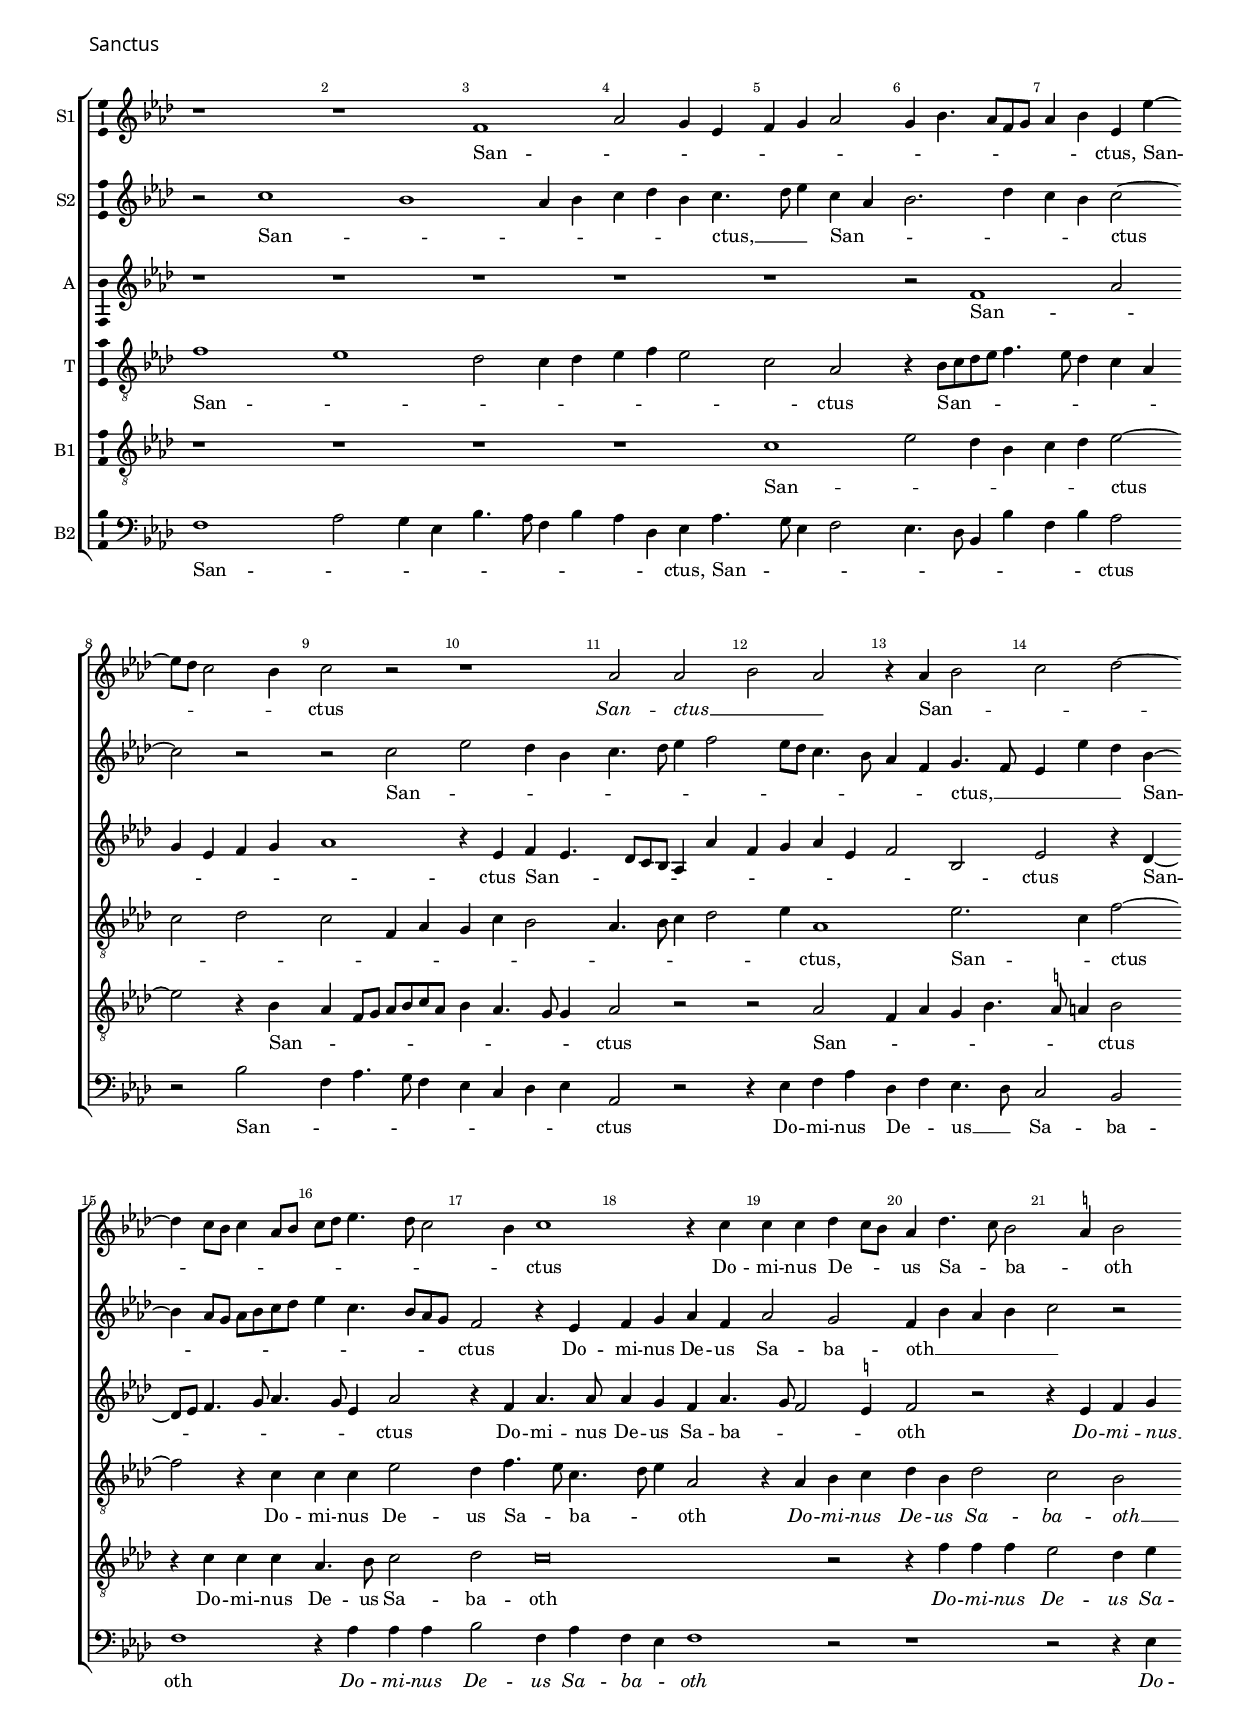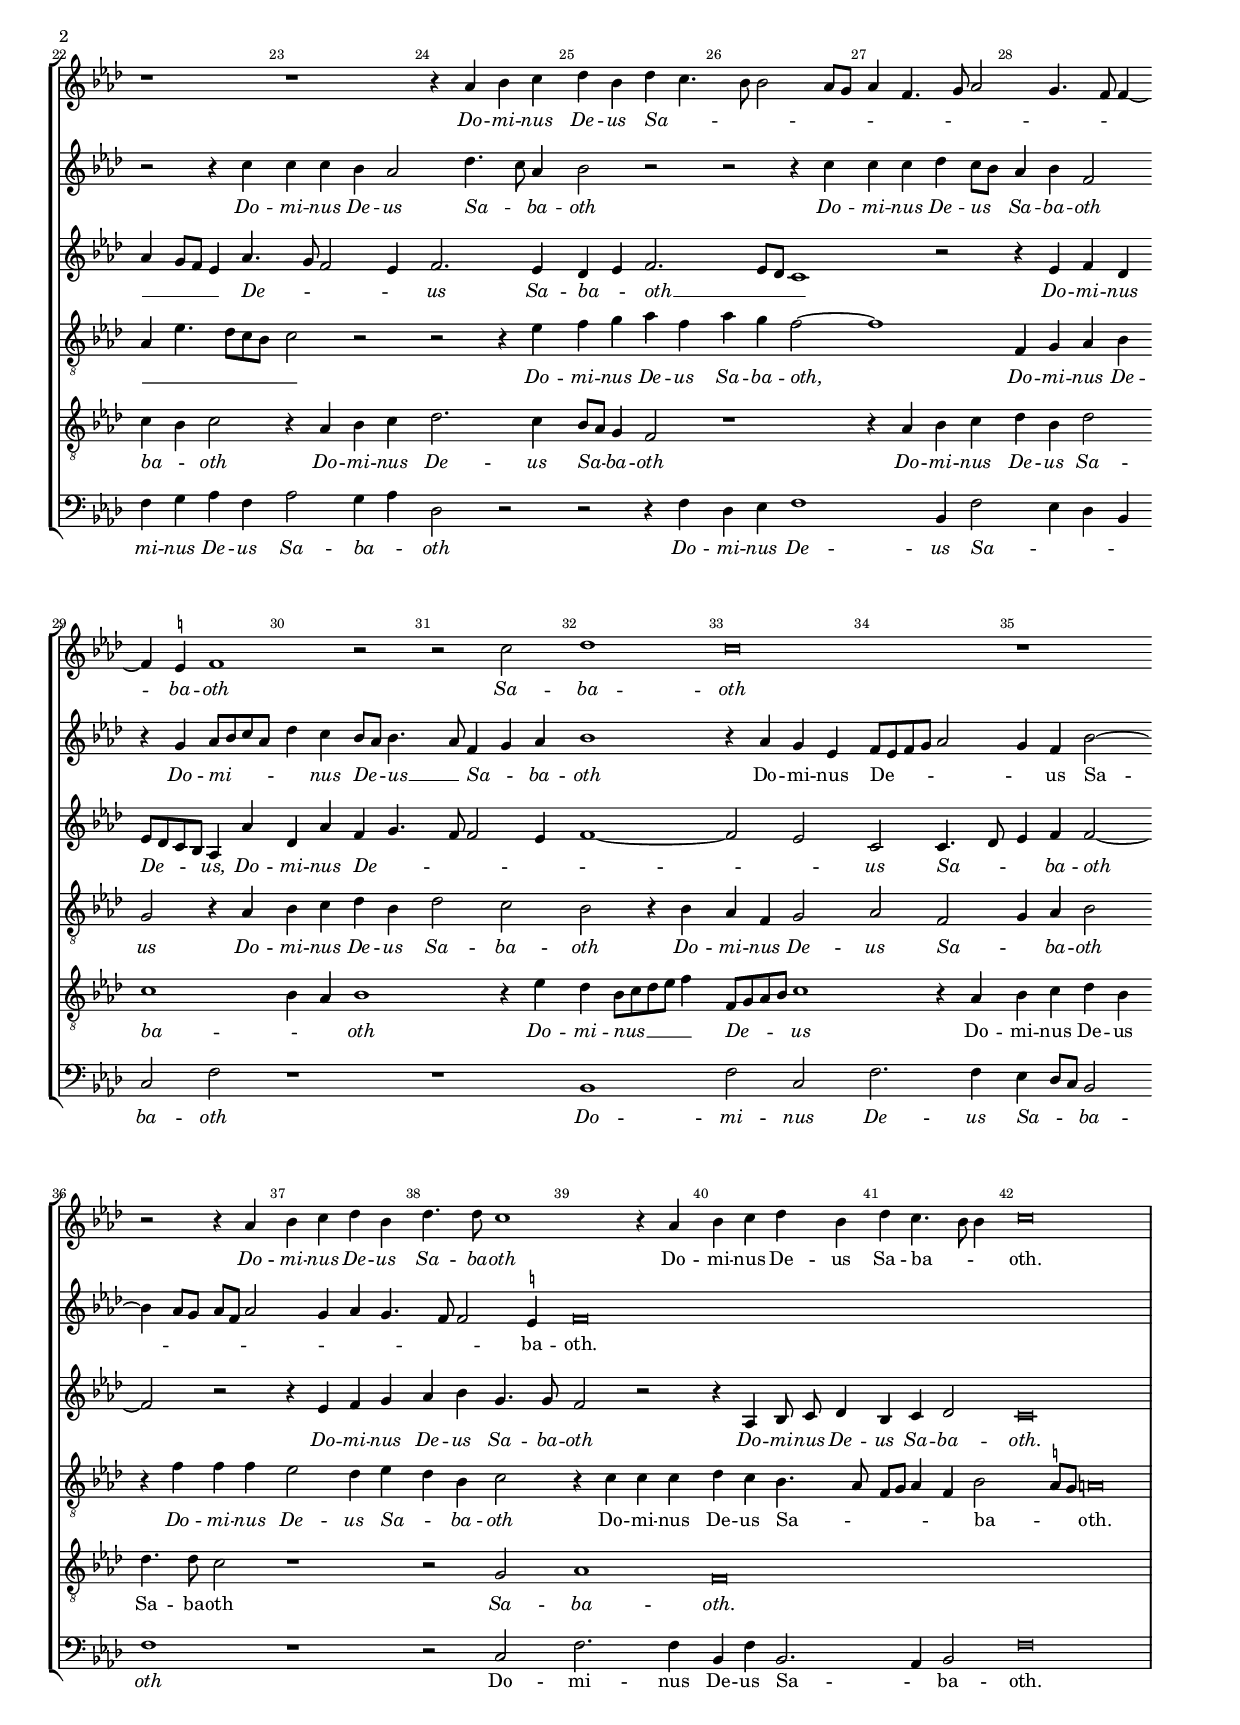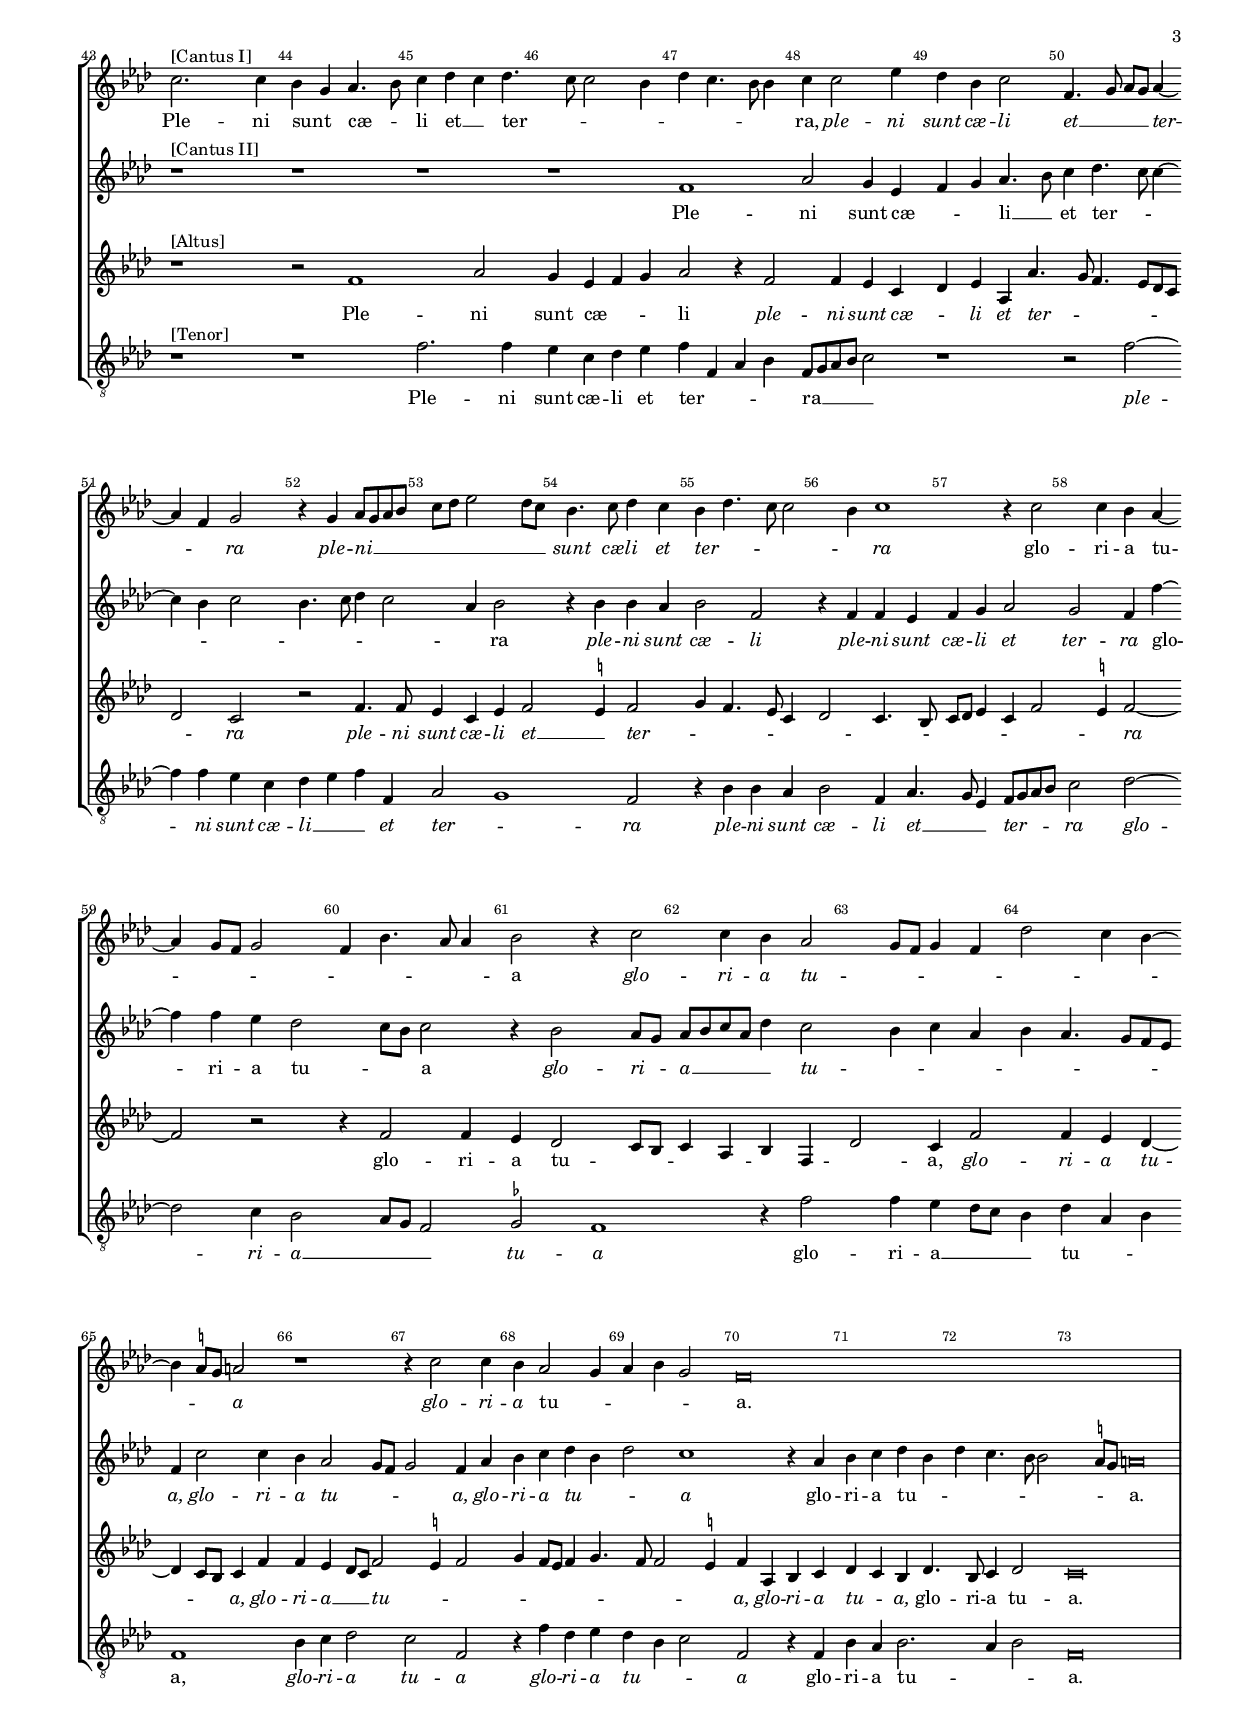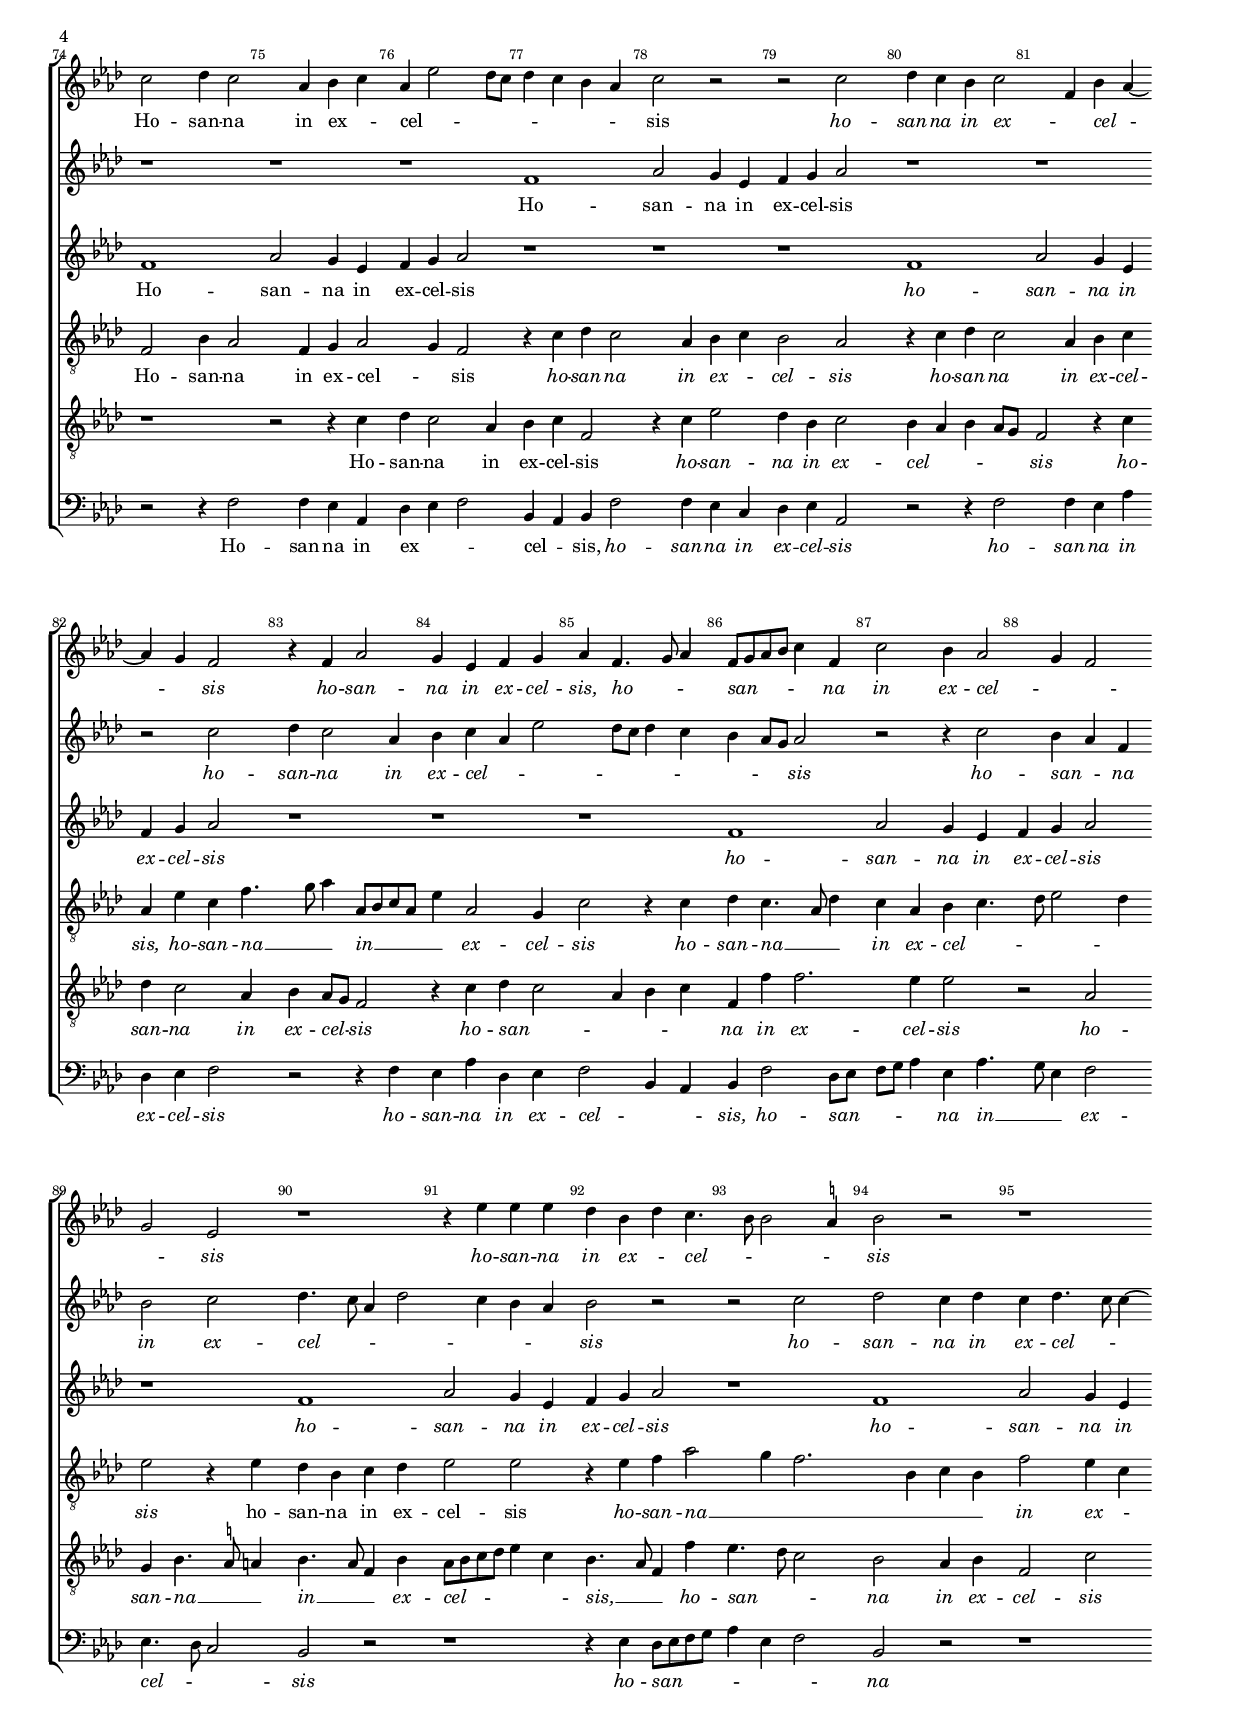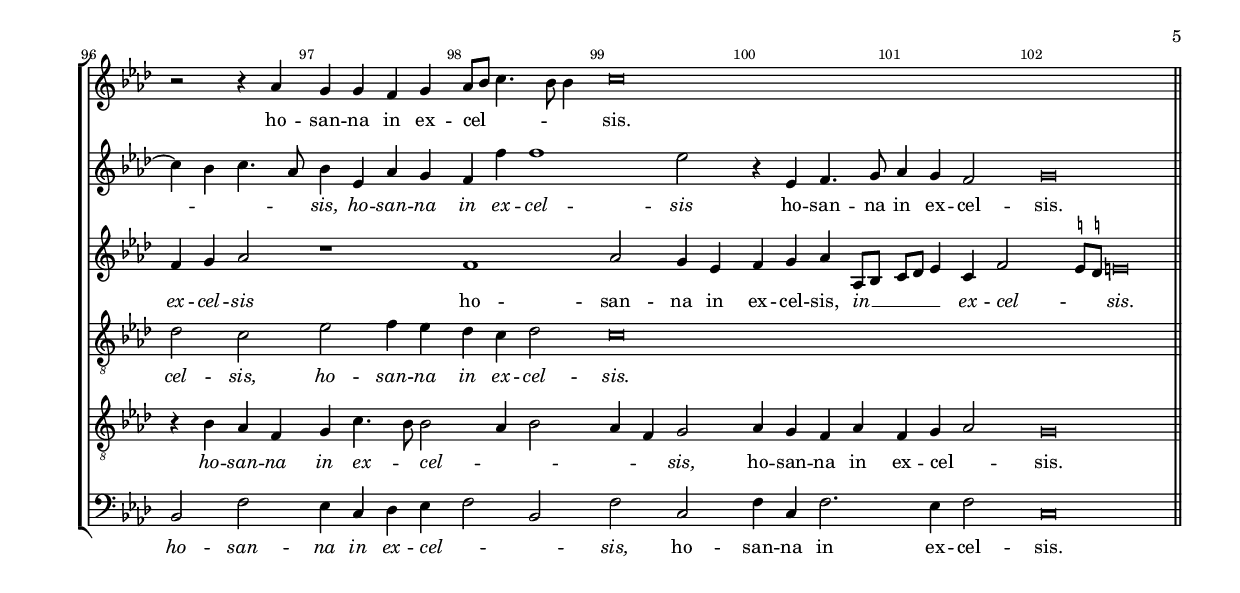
\version "2.24.2"
revision = "1"
\pointAndClickOff

#(set-global-staff-size 15)

\paper {
	#(define fonts (make-pango-font-tree "Century Schoolbook L" "Source Sans Pro" "Luxi Mono" (/ 15 20)))
	annotate-spacing = ##f
	two-sided = ##t
	top-margin = 5\mm
	inner-margin = 15\mm
	outer-margin = 10\mm
	bottom-margin = 10\mm
	markup-system-spacing = #'( (padding . 4) )
	system-system-spacing = #'( (basic-distance . 6) (stretchability . 100) )
  	ragged-bottom = ##f
	ragged-last-bottom = ##t
	indent = 0
} 

year = #(strftime "©%Y" (localtime (current-time)))

\header {
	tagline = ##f
}

\layout {
  	ragged-right = ##f
  	ragged-last = ##f
	\context {
		\Score
      \remove "Metronome_mark_engraver"
		\override BarNumber.self-alignment-X = #CENTER
		\override BarNumber.break-visibility = #'#(#f #t #t)
		\override VerticalAxisGroup.staff-staff-spacing = #'((basic-distance . 0) (stretchability . 90))
		\override VerticalAxisGroup.remove-empty = ##t
		\override VerticalAxisGroup.remove-first = ##t		
		\override SpanBar.transparent = ##t
		\override BarLine.transparent = ##t
	}
	\context {
		\Staff
	}
	\context { 
		\Voice 
		\override NoteHead.style = #'baroque
		\consists "Horizontal_bracket_engraver"
		\consists "Ambitus_engraver"
	}
	\context {
		\Score
		proportionalNotationDuration = #(ly:make-moment 1 8)
		\override SpacingSpanner.uniform-stretching = ##t
	}
}


global = {
	\key f \major
	\omit Staff.TimeSignature
	\time 4/4
	\set Staff.midiInstrument = "drawbar organ"
	\accidentalStyle "forget"
	\set melismaBusyProperties = #'()
}

showBarLine = {
	\once \override Score.BarLine.transparent = ##f
	\once \override Score.SpanBar.transparent = ##f 
}

italicas=\override LyricText.font-shape = #'italic
rectas=\override LyricText.font-shape = #'upright
ss=\once \set suggestAccidentals = ##t
mtempo={\tempo 4 = 100}
mtempob={\tempo 4 = 50}


cantus={
	r1*4/4 |
	r1*4/4 |
	d'1 |
	f'2 e'4 c'4 |
%5
	d'4 e'4 f'2 |
	e'4 g'4. f'8 d'8 e'8 |
	f'4 g'4 c'4 c''4 ~ |\break
	c''8 bes'8 a'2 g'4 | 
	a'2 r2 |
%10
	r1*4/4 |
	f'2 f'2 |
	g'2 f'2 |
	r4 f'4 g'2 |
	a'2 bes'2 ~ |\break
%15
	bes'4 a'8 g'8 a'4 f'8 g'8 |
	a'8 bes'8 c''4. bes'8 a'2 g'4 a'1 r4 a'4 |
	a'4 a'4 bes'4 a'8 g'8 |
%20
	f'4 bes'4. a'8 g'2 \ss fis'4 g'2 |\break
	r1*4/4 |
	r1*4/4 |
	r4 f'4 g'4 a'4 | 
%25
	bes'4 g'4 bes'4 a'4. g'8 g'2 f'8 e'8 |
	f'4 d'4. e'8 f'2 e'4. d'8 d'4 ~ |
	d'4 \ss cis'4 d'1 r2 |
	r2 a'2 |
	bes'1 | 
	a'\breve |
%35
	r1*4/4 |
	r2 r4 f'4 |
	g'4 a'4 bes'4 g'4 |
	bes'4. bes'8 a'1 r4 f'4 |
%40
	g'4 a'4 bes'4 g'4 |
	bes'4 a'4. g'8 g'4 |
	a'\breve*1/2 |
	\showBarLine \bar "|"
	\break
	s4*0^\markup{"[Cantus I]"}
	a'2. a'4 |
	g'4 e'4 f'4. g'8 |
%45
	a'4 bes'4 a'4 bes'4. a'8 a'2 g'4 |
	bes'4 a'4. g'8 g'4 |
	a'4 a'2 c''4 |
	bes'4 g'4 a'2 |
%50
	d'4.  e'8 f'8 e'8 f'4 ~ | \break
	f'4 d'4 e'2 |
	r4 e'4 f'8 e'8 f'8 g'8 | 
	a'8 bes'8 c''2 bes'8 a'8 |
	%\break
	g'4. a'8 bes'4 a'4 |
%55
	g'4 bes'4. a'8 a'2 g'4 a'1 r4 a'2 a'4 g'4 f'4 ~ | \break
	f'4 e'8 d'8 e'2 |
%60
	d'4 g'4. f'8 f'4 |
	g'2 r4 a'2 a'4 g'4 f'2 e'8 d'8 e'4 d'4 |
	%\break
	bes'2 a'4 g'4 ~ | \break
%65
	g'4 \ss fis'8 e'8 fis'2 |
	r1*4/4 |
	r4 a'2 a'4 |
	g'4 f'2 e'4 |
	f'4 g'4 e'2 |
%70
	d'\breve*2/1 |
	\showBarLine \break
	a'2 bes'4 a'2 f'4 g'4 a'4 |
	f'4 c''2 bes'8 a'8 |
	bes'4 a'4 g'4 f'4 |
	a'2 r2 |
	r2 a'2 |
%80
	bes'4 a'4 g'4 a'2 d'4 g'4 f'4 ~ | \break
	f'4 e'4 d'2 |
	r4 d'4 f'2 |
	e'4 c'4 d'4 e'4 |
%85
	f'4 d'4. e'8 f'4 |
	d'8 e'8 f'8 g'8 a'4 d'4 |
	a'2 g'4 f'2 e'4 d'2 | \break
	e'2 c'2 |
%90
	r1*4/4 |
	r4 c''4 c''4 c''4 |
	bes'4 g'4 bes'4 a'4. g'8 g'2 \ss fis'4 |
	g'2 r2 |
%95
	r1*4/4 | \break
	r2 r4 f'4 |
	e'4 e'4 d'4 e'4 |
	f'8 g'8 a'4. g'8 g'4 |
	a'\breve*4/2
}

cantusdos={
	r2 a'1 g'1 f'4 g'4 |
	a'4 bes'4 g'4 a'4. bes'8 c''4 a'4 f'4 |
	g'2. bes'4 |
	a'4 g'4 a'2 ~ |
	a'2 r2 |
	r2 a'2 |
%10
	c''2 bes'4 g'4 |
	a'4. bes'8 c''4 d''2 c''8 bes'8 a'4. g'8 |
	f'4 d'4 e'4. d'8 |
	c'4 c''4 bes'4 g'4 ~ |
%15
	g'4 f'8 e'8 f'8 g'8 a'8 bes'8 |
	c''4 a'4. g'8 f'8 e'8 |
	d'2 r4 c'4 |
	d'4 e'4 f'4 d'4 |
	f'2 e'2 |
%20
	d'4 g'4 f'4 g'4 |
	a'2 r2 |
	r2 r4 a'4 |
	a'4 a'4 g'4 f'2 bes'4. a'8 f'4 |
%25
	g'2 r2 |
	r2 r4 a'4 |
	a'4 a'4 bes'4 a'8 g'8 |
	f'4 g'4 d'2 |
	r4 e'4 f'8 g'8 a'8 f'8 |
%30
	bes'4 a'4 g'8 f'8 g'4. f'8 d'4 e'4 f'4 |
	g'1 |
	r4 f'4 e'4 c'4 |
	d'8 c'8 d'8 e'8 f'2 |
%35
	e'4 d'4 g'2 ~ |
	g'4  f'8 e'8 f'8 d'8 f'2 e'4 f'4 e'4. d'8 d'2 \ss cis'4 |
	d'\breve*2/1 |
	s4*0^\markup{"[Cantus II]"}
	r1*4/4 |
	r1*4/4 |
%45
	r1*4/4 |
	r1*4/4 |
	d'1 |
	f'2 e'4 c'4 |
	d'4 e'4 f'4. g'8 |
%50
	a'4 bes'4. a'8 a'4 ~ |
	a'4 g'4 a'2 |
	g'4. a'8 bes'4 a'2 f'4 g'2 |
	r4 g'4 g'4 f'4 |
%55
	g'2 d'2 |
	r4 d'4 d'4 c'4 |
	d'4 e'4 f'2 |
	e'2 d'4 d''4 ~ |
	d''4 d''4 c''4 bes'2 a'8 g'8 a'2 |
	r4 g'2 f'8 e'8 |
	f'8 g'8 a'8 f'8 bes'4 a'2 g'4 a'4 f'4 |
	g'4 f'4. e'8 d'8 c'8 |
%65
	d'4 a'2 a'4 |
	g'4 f'2 e'8 d'8 |
	e'2 d'4 f'4 |
	g'4 a'4 bes'4 g'4 |
	bes'2 a'1 r4 f'4 |
	g'4 a'4 bes'4 g'4 |
	bes'4 a'4. g'8 g'2 \ss fis'8 e'8 \mtempob fis'\breve*1/4 |
	\mtempo
	r1*4/4 |
%75
	r1*4/4 |
	r1*4/4 |
	d'1 |
	f'2 e'4 c'4 |
	d'4 e'4 f'2 |
%80
	r1*4/4 |
	r1*4/4 |
	r2 a'2 |
	bes'4 a'2 f'4 |
	g'4 a'4 f'4 c''2 bes'8 a'8 bes'4 a'4 |
	g'4 f'8 e'8 f'2 |
	r2 r4 a'2 g'4 f'4 d'4 |
	g'2 a'2 |
%90
	bes'4. a'8 f'4 bes'2 a'4 g'4 f'4 |
	g'2 r2 |
	r2 a'2 |
	bes'2 a'4 bes'4 |
%95
	a'4 bes'4. a'8 a'4 ~ |
	a'4 g'4 a'4. f'8 |
	g'4 c'4 f'4 e'4 |
	d'4 d''4 d''1 c''2 |
%100
	r4 c'4 d'4. e'8 |
	f'4 e'4 d'2 |
	e'\breve*1/2
	\showBarLine \bar "||"
}

altus={
	r1*4/4 |
	r1*4/4 |
	r1*4/4 |
	r1*4/4 |
%5
	r1*4/4 |
	r2 d'1 f'2 |
	e'4 c'4 d'4 e'4 |
	f'1 |
%10
	r4 c'4 d'4 c'4. bes8 a8 g8 f4 f'4 |
	d'4 e'4 f'4 c'4 |
	d'2 g2 |
	c'2 r4 bes4 ~ |
%15
	bes8 c'8 d'4. e'8 f'4. e'8 c'4 f'2 |
	r4 d'4 f'4. f'8 |
	f'4 e'4 d'4 f'4. e'8 d'2 \ss cis'4 |
%20
	d'2 r2 |
	r4 c'4 d'4 e'4 |
	f'4 e'8 d'8 c'4 f'4. e'8 d'2 c'4 |
	d'2. c'4 |
%25
	bes4 c'4 d'2. c'8 bes8 a1 r2 |
	r4 c'4 d'4 bes4 |
	c'8 bes8 a8 g8 f4 f'4 |
%30
	bes4 f'4 d'4 e'4. d'8 d'2 c'4 |
	d'1 ~ |
	d'2 c'2 |
	a2 a4. bes8 |
%35
	c'4 d'4 d'2 ~ |
	d'2 r2 |
	r4 c'4 d'4 e'4 |
	f'4 g'4 e'4. e'8 |
	d'2 r2 |
%40
	\set Staff.autoBeaming = ##f
	r4 f4 g8 a8 bes4 |
	\set Staff.autoBeaming = ##t
	g4 a4 bes2 |
	a\breve*1/2 |
	s4*0^\markup{"[Altus]"}	
	r1*4/4 |
	r2 d'1 f'2 |
	e'4 c'4 d'4 e'4 |
	f'2 r4 d'2 d'4 c'4 a4 |
	bes4 c'4 f4 f'4. e'8 d'4. c'8 bes8 a8 |
	bes2 a2 |
	r2 d'4. d'8 |
	c'4 a4 c'4 d'2 \ss cis'4 d'2 |
%55
	e'4 d'4. c'8 a4 |
	bes2 a4. g8 |
	a8 bes8 c'4 a4 d'2 \ss cis'4 d'2 ~ |
	d'2 r2 |
%60
	r4 d'2 d'4 |
	c'4 bes2 a8 g8 |
	a4 f4 g4 d4 |
	bes2 a4 d'2 d'4 c'4 bes4 ~ |
%65
	bes4 a8 g8 a4 d'4 |
	d'4 c'4 bes8 a8 d'2 \ss cis'4 d'2 |
	e'4 d'8 c'8 d'4 e'4. d'8 d'2 \ss cis'4 |
%70
	d'4 f4 g4 a4 |
	bes4 a4 g4 bes4.
	g8 a4 bes2 |
	a\breve*1/2 |
	d'1 |
%75
	f'2 e'4 c'4 |
	d'4 e'4 f'2 |
	r1*4/4 |
	r1*4/4 |
	r1*4/4 |
%80
	d'1 |
	f'2 e'4 c'4 |
	d'4 e'4 f'2 |
	r1*4/4 |
	r1*4/4 |
%85
	r1*4/4 |
	d'1 |
	f'2 e'4 c'4 |
	d'4 e'4 f'2 |
	r1*4/4 |
%90
	d'1 |
	f'2 e'4 c'4 |
	d'4 e'4 f'2 |
	r1*4/4 |
	d'1 |
%95
	f'2 e'4 c'4 |
	d'4 e'4 f'2 |
	r1*4/4 |
	d'1 |
	f'2 e'4 c'4 |
%100
	d'4 e'4 f'4 f8 g8 |
	a8 bes8 c'4 a4 d'2 \ss cis'8 \ss b8 \mtempob cis'\breve*1/4
}

tenor={
	d'1 |
	c'1 |
	bes2 a4 bes4 |
	c'4 d'4 c'2 |
%5
	a2 f2 |
	r4  g8[ a8 bes8 c'8] d'4. c'8 bes4 a4 f4 |
	a2 bes2 |
	a2 d4 f4 |
%10
	e4 a4 g2 |
	f4. g8 a4 bes2 c'4 f1 c'2. a4 d'2 ~ |
%15
	d'2 r4 a4 |
	a4 a4 c'2 |
	bes4 d'4. c'8 a4. bes8 c'4 f2 |
	r4 f4 g4 a4 |
%20
	bes4 g4 bes2 |
	a2 g2 |
	f4 c'4. bes8 a8 g8 |
	a2 r2 |
	r2 r4 c'4 |
%25
	d'4 e'4 f'4 d'4 |
	f'4 e'4 d'2 ~ |
	d'1 |
	d4 e4 f4 g4 |
	e2 r4 f4 |
%30
	g4 a4 bes4 g4 |
	bes2 a2 |
	g2 r4 g4 |
	f4 d4 e2 |
	f2 d2 |
%35
	e4 f4 g2 |
	r4 d'4 d'4 d'4 |
	c'2 bes4 c'4 |
	bes4 g4 a2 |
	r4 a4 a4 a4 |
%40
	bes4 a4 g4. f8 |
	d8 e8 f4 d4 g2 \ss fis8 e8 \mtempob fis\breve*1/4 |
	\mtempo
	s4*0^\markup{"[Tenor]"}
	r1*4/4 |
	r1*4/4 |
%45
	d'2. d'4 |
	c'4 a4 bes4 c'4 |
	d'4 d4 f4 g4 |
	d8 e8 f8 g8 a2 |
	r1*4/4 |
%50
	r2 d'2 ~ |
	d'4 d'4 c'4 a4 |
	bes4 c'4 d'4 d4 |
	f2 e1 d2 |
%55
	r4 g4 g4 f4 |
	g2 d4 f4. e8 c4 d8 e8 f8 g8 |
	a2 bes2 ~ |
	bes2 a4 g2 f8 e8 d2 |
	\ss ees2 d1 r4 d'2 d'4 c'4 bes8 a8 |
	g4 bes4 f4 g4 |
%65
	d1 |
	g4 a4 bes2 |
	a2 d2 |
	r4 d'4 bes4 c'4 |
	bes4 g4 a2 |
%70
	d2 r4 d4 |
	g4 f4 g2. f4 g2 |
	d\breve*1/2 |
	d2 g4 f2 d4 e4 f2 e4 d2 |
	r4 a4 bes4 a2 f4 g4 a4 |
	g2 f2 |
%80
	r4 a4 bes4 a2 f4 g4 a4 |
	f4 c'4 a4 d'4. e'8 f'4 f8 g8 a8 f8 |
	c'4 f2 e4 |
%85
	a2 r4 a4 |
	bes4 a4. f8 bes4 |
	a4 f4 g4 a4. bes8 c'2 bes4 |
	c'2 r4 c'4 |
%90
	bes4 g4 a4 bes4 |
	c'2 c'2 |
	r4 c'4 d'4 f'2 e'4 d'2. g4 a4 g4 |
%95
	d'2 c'4 a4 |
	bes2 a2 |
	c'2 d'4 c'4 |
	bes4 a4 bes2 |
	a\breve*4/2 
}

bassus={
	r1*4/4 |
	r1*4/4 |
	r1*4/4 |
	r1*4/4 |
%5
	a1 |
	c'2 bes4 g4 |
	a4 bes4 c'2 ~ |
	c'2 r4 g4 |
	f4 d8 e8 f8 g8 a8 f8 |
%10
	g4 f4. e8 e4 |
	f2 r2 |
	r2 f2 |
	d4 f4 e4 g4. \ss fis8 fis4 g2 |
%15
	r4 a4 a4 a4 |
	f4. g8 a2 |
	bes2 a\breve r2 |
%20
	r4 d'4 d'4 d'4 |
	c'2 bes4 c'4 |
	a4 g4 a2 |
	r4 f4 g4 a4 |
	bes2. a4 |
%25
	g8 f8 e4 d2 |
	r1*4/4 |
	r4 f4 g4 a4 |
	bes4 g4 bes2 |
	a1 |
%30
	g4 f4 g1 r4 c'4 |
	bes4  g8[ a8 bes8 c'8] d'4 |
	d8 e8 f8 g8 a1 r4 f4 |
%35
	g4 a4 bes4 g4 |
	bes4. bes8 a2 |
	r1*4/4 |
	r2 e2 |
	f1 |
%40
	d\breve*3/2 |
	r1*4/4 |
	r1*4/4 |
%45
	r1*4/4 |
	r1*4/4 |
	r1*4/4 |
	r1*4/4 |
	r1*4/4 |
%50
	r1*4/4 |
	r1*4/4 |
	r1*4/4 |
	r1*4/4 |
	r1*4/4 |
%55
	r1*4/4 |
	r1*4/4 |
	r1*4/4 |
	r1*4/4 |
	r1*4/4 |
%60
	r1*4/4 |
	r1*4/4 |
	r1*4/4 |
	r1*4/4 |
	r1*4/4 |
%65
	r1*4/4 |
	r1*4/4 |
	r1*4/4 |
	r1*4/4 |
	r1*4/4 |
%70
	r1*4/4 |
	r1*4/4 |
	r1*4/4 |
	r1*4/4 |
	r1*4/4 |
%75
	r2 r4 a4 |
	bes4 a2 f4 |
	g4 a4 d2 |
	r4 a4 c'2 |
	bes4 g4 a2 |
%80
	g4 f4 g4 f8 e8 |
	d2 r4 a4 |
	bes4 a2 f4 |
	g4 f8 e8 d2 |
	r4 a4 bes4 a2 f4 g4 a4 |
	d4 d'4 d'2. c'4 c'2 |
	r2 f2 |
	e4 g4. \ss fis8 fis4 |
%90
	g4. f8 d4 g4 |
	f8 g8 a8 bes8 c'4 a4 |
	g4. f8 d4 d'4 |
	c'4. bes8 a2 |
	g2 f4 g4 |
%95
	d2 a2 |
	r4 g4 f4 d4 |
	e4 a4. g8 g2 f4 g2 |
	f4 d4 e2 |
%100
	f4 e4 d4 f4 |
	d4 e4 f2 |
	e\breve*1/2
}

bassusdos={
	d1 |
	f2 e4 c4 |
	g4. f8 d4 g4 |
	f4 bes,4 c4 f4. e8 c4 d2 |
	c4. bes,8 g,4 g4 |
	d4 g4 f2 |
	r2 g2 |
	d4 f4. e8 d4 |
%10
	c4 a,4 bes,4 c4 |
	f,2 r2 |
	r4 c4 d4 f4 |
	bes,4 d4 c4. bes,8 |
	a,2 g,2 |
%15
	d1 |
	r4 f4 f4 f4 |
	g2 d4 f4 |
	d4 c4 d1 r2 |
%20
	r1*4/4 |
	r2 r4 c4 |
	d4 e4 f4 d4 |
	f2 e4 f4 |
	bes,2 r2 |
%25
	r2 r4 d4 |
	bes,4 c4 d1 g,4 d2 c4 bes,4 g,4 |
	a,2 d2 |
%30
	r1*4/4 |
	r1*4/4 |
	g,1 |
	d2 a,2 |
	d2. d4 |
%35
	c4 bes,8 a,8 g,2 |
	d1 |
	r1*4/4 |
	r2 a,2 |
	d2. d4 |
%40
	g,4 d4 g,2. f,4 g,2 |
	d\breve*1/2 |
	r1*4/4 |
	r1*4/4 |
%45
	r1*4/4 |
	r1*4/4 |
	r1*4/4 |
	r1*4/4 |
	r1*4/4 |
%50
	r1*4/4 |
	r1*4/4 |
	r1*4/4 |
	r1*4/4 |
	r1*4/4 |
%55
	r1*4/4 |
	r1*4/4 |
	r1*4/4 |
	r1*4/4 |
	r1*4/4 |
%60
	r1*4/4 |
	r1*4/4 |
	r1*4/4 |
	r1*4/4 |
	r1*4/4 |
%65
	r1*4/4 |
	r1*4/4 |
	r1*4/4 |
	r1*4/4 |
	r1*4/4 |
%70
	r1*4/4 |
	r1*4/4 |
	r1*4/4 |
	r1*4/4 |
	r2 r4 d2 d4 c4 f,4 |
	bes,4 c4 d2 |
	g,4 f,4 g,4 d2 d4 c4 a,4 |
	bes,4 c4 f,2 |
%80
	r2 r4 d2 d4 c4 f4 |
	bes,4 c4 d2 |
	r2 r4 d4 |
	c4 f4 bes,4 c4 |
%85
	d2 g,4 f,4 |
	g,4 d2 bes,8 c8 |
	d8 e8 f4 c4 f4. e8 c4 d2 |
	c4. bes,8 a,2 |
%90
	g,2 r2 |
	r1*4/4 |
	r4 c4 bes,8 c8 d8 e8 |
	f4 c4 d2 |
	g,2 r2 |
%95
	r1*4/4 |
	g,2 d2 |
	c4 a,4 bes,4 c4 |
	d2 g,2 |
	d2 a,2 |
%100
	d4 a,4 d2. c4 d2 |
	a,\breve*1/2
}

textocantus=\lyricmode{
San -- _ _ _ _ _ _ _ _ _ _ _ _ _ ctus,
San -- _ _ _ _ ctus
\italicas
San -- ctus __ _ _
\rectas
San -- _ _ _ _ _ _ _ _ _ _ _ _ _ _ _ ctus
Do -- mi -- nus De -- _ _ us Sa -- _ ba -- _ oth
\italicas
Do -- mi -- nus De -- us Sa -- _ _ _ _ _ _ _ _ _ _ _ _ _ ba -- oth
Sa -- ba -- oth
Do -- mi -- nus De -- us Sa -- ba -- oth
\rectas
Do -- mi -- nus De -- us Sa -- ba -- _ _ oth.
Ple -- ni sunt _ cæ -- _ li et __ _ ter -- _ _ _ _ _ _ _ ra,
\italicas
ple -- ni sunt cæ -- li et __ _ _ _ ter -- _ _ ra
ple -- ni __ _ _ _ _ _ _ _ _ sunt
cæ -- li et ter -- _ _ _ _ ra
\rectas
glo -- ri -- a tu -- _ _ _ _ _ _ _ _ a
\italicas
glo -- ri -- a tu -- _ _ _ _ _ _ _ _ _ _ a
glo -- ri -- a
\rectas
tu -- _ _ _ _ a.
Ho -- san -- na in ex -- _ cel -- _ _ _ _ _ _ _ sis
\italicas
ho -- san -- na in ex -- _ cel -- _ _ _ sis
ho -- san -- na in ex -- cel -- sis,
ho -- _ _ san -- _ _ _ _ na in ex -- cel -- _ _ _ sis
ho -- san -- na in ex -- _ cel -- _ _ _ sis
\rectas
ho -- san -- na in ex -- cel -- _ _ _ _ sis. _ _ _ 
}

textocantusdos=\lyricmode{
San -- _ _ _ _ _ _ ctus, __ _ _
San -- _ _ _ _ _ ctus _
San -- _ _ _ _ _ _ _ _ _ _ _ _ _ ctus, __ _ _ _ _ 
San -- _ _ _ _ _ _ _ _ _ _ _ _ ctus
Do -- mi -- nus De -- us Sa -- ba -- oth __ _ _ _ _ 
\italicas
Do -- mi -- nus De -- us Sa -- _ ba -- oth
Do -- mi -- nus De -- us _ Sa -- ba -- oth
Do -- mi -- _ _ _ _ nus De -- _ us __ _ Sa -- _ ba -- oth
\rectas
Do -- mi -- nus De -- _ _ _ _ _ us Sa -- _ _ _ _ _ _ _ _ _ _ _ ba -- oth. 
Ple -- ni sunt cæ -- _ _ li __ _ et ter -- _ _ _ _ _ _ _ _ _ _ ra
\italicas
ple -- ni sunt cæ -- li
ple -- ni sunt cæ -- li et ter -- ra 
\rectas
glo -- _ ri -- a tu -- _ _ a
\italicas
glo -- ri -- _ a __ _ _ _ _ tu -- _ _ _ _ _ _ _ _ a,
glo -- ri -- a tu -- _ _ _ a,
glo -- ri -- a tu -- _ _ a
\rectas
glo -- ri -- a tu -- _ _ _ _ _ _ _ a.
Ho -- san -- na in ex -- cel -- sis
\italicas
ho -- san -- na in ex -- cel -- _ _ _ _ _ _ _ _ _ sis
ho -- san -- _ na in ex -- cel -- _ _ _ _ _ _ sis
ho -- san -- na in ex -- cel -- _ _ _ _ _ _ sis,
ho -- san -- na in ex -- cel -- sis
\rectas
ho -- san -- na in ex -- cel -- sis.
}

textoaltus=\lyricmode{
San -- _ _ _ _ _ _ ctus
San -- _ _ _ _ _ _ _ _ _ _ _ _ ctus
San -- _ _ _ _ _ _ _ ctus
Do -- mi -- nus De -- us Sa -- ba -- _ _ _ oth
\italicas
Do -- mi -- nus __ _ _ _ _ De -- _ _ _ us Sa -- ba -- _ oth __ _ _ _ 
Do -- mi -- nus De -- _ _ _ us,
Do -- mi -- nus De -- _ _ _ _ _ _ _ us Sa -- _ _ ba -- oth _
Do -- mi -- nus De -- us Sa -- ba -- oth
\italicas
Do -- mi -- nus De -- us Sa -- ba -- oth.
\rectas
Ple -- ni sunt cæ -- _ _ li
\italicas
ple -- ni sunt cæ -- _ li et ter -- _ _ _ _ _ _ ra
ple -- ni sunt cæ -- li et __ _ ter -- _ _ _ _ _ _ _ _ _ _ _ _ _ ra _
\rectas
glo -- ri -- a tu -- _ _ _ _ _ _ _ a,
\italicas
glo -- ri -- a tu -- _ _ _ a,
glo -- ri -- a __ _ _ tu -- _ _ _ _ _ _ _ _ _ _ a,
glo -- ri -- a tu -- _ a,
\rectas
glo -- ri -- a tu -- a.
Ho -- san -- na in ex -- cel -- sis
\italicas
ho -- san -- na in ex -- cel -- sis
ho -- san -- na in ex -- cel -- sis
ho -- san -- na in ex -- cel -- sis
ho -- san -- na in ex -- cel -- sis
\rectas
ho -- san -- na in ex -- cel -- sis,
\italicas
in __ _ _ _ _ ex -- cel -- _ _ sis.
}

textotenor=\lyricmode{
San -- _ _ _ _ _ _ _ _ ctus
San -- _ _ _ _ _ _ _ _ _ _ _ _ _ _ _ _ _ _ _ _ _ ctus,
San -- _ ctus _
Do -- mi -- nus De -- us Sa -- _ ba -- _ _ oth
\italicas
Do -- mi -- nus De -- us Sa -- ba -- oth __ _ _ _ _ _ _ 
Do -- mi -- nus De -- us Sa -- ba -- oth, _ 
Do -- mi -- nus De -- us
Do -- mi -- nus De -- us Sa -- ba -- oth
Do -- mi -- nus De -- us Sa -- _ ba -- oth
Do -- mi -- nus De -- us Sa -- _ ba -- oth
\rectas
Do -- mi -- nus De -- us Sa -- _ _ _ _ _ ba -- _ _ oth.
Ple -- ni sunt cæ -- li et ter -- _ _ _ ra __ _ _ _ _ 
\italicas
ple -- _ ni sunt cæ -- li __ _ _ et ter -- _ ra
ple -- ni sunt cæ -- li et __ _ _ ter -- _ _ _ ra glo -- _ ri -- a __ _ _ _ tu -- a
\rectas
glo -- ri -- a __ _ _ _ tu -- _ _ a,
\italicas
glo -- ri -- a tu -- a
glo -- ri -- a tu -- _ _ a
\rectas
glo -- ri -- a tu -- _ _ a.
Ho -- san -- na in ex -- cel -- _ sis
\italicas
ho -- san -- na in ex -- _ cel -- sis
ho -- san -- na in ex -- cel -- sis,
ho -- san -- na __ _ _ in __ _ _ _ _ ex -- cel -- sis
ho -- san -- na __ _ _ in ex -- cel -- _ _ _ _ sis
\rectas
ho -- san -- na in ex -- cel -- sis
\italicas
ho -- san -- na __ _ _ _ _ _ in ex -- _ cel -- sis,
ho -- san -- na in ex -- cel -- sis.
}

textobassus=\lyricmode{
San -- _ _ _ _ _ ctus _
San -- _ _ _ _ _ _ _ _ _ _ _ ctus
San -- _ _ _ _ _ _ ctus
Do -- mi -- nus De -- us Sa -- ba -- oth
\italicas
Do -- mi -- nus De -- us Sa -- ba -- _ oth
Do -- mi -- nus De -- us Sa -- _ ba -- oth
Do -- mi -- nus De -- us Sa -- ba -- _ _ oth
Do -- mi -- nus __ _ _ _ _ De -- _ _ _ us
\rectas
Do -- mi -- nus De -- us Sa -- ba -- oth
\italicas
Sa -- ba -- oth.
\rectas
Ho -- san -- na in ex -- cel -- sis
\italicas
ho -- san -- na in ex -- cel -- _ _ _ _ sis
ho -- san -- na in ex -- cel -- _ sis
ho -- san -- _ _ _ _ na in ex -- cel -- sis
ho -- san -- na __ _ _ in __ _ _ ex -- cel -- _ _ _ _ _ sis, __ _ _ 
ho -- san -- _ _ na in ex -- cel -- sis
ho -- san -- na in ex -- _ cel -- _ _ _ _ sis,
\rectas
ho -- san -- na in ex -- cel -- _ sis.
}

textobassusdos=\lyricmode{
San -- _ _ _ _ _ _ _ _ _ ctus,
San -- _ _ _ _ _ _ _ _ _ ctus
San -- _ _ _ _ _ _ _ _ ctus
Do -- mi -- nus De -- _ us __ _ Sa -- ba -- oth
\italicas
Do -- mi -- nus De -- us Sa -- ba -- _ oth
Do -- mi -- nus De -- us Sa -- ba -- _ oth
Do -- mi -- nus De -- us Sa -- _ _ _ ba -- oth
Do -- mi -- nus De -- us Sa -- _ _ ba -- oth
\rectas
Do -- mi -- nus De -- us Sa -- _ ba -- oth.
Ho -- san -- na in ex -- _ _ cel -- _ sis,
\italicas
ho -- san -- na in ex -- cel -- sis
ho -- san -- na in ex -- cel -- sis
ho -- san -- na in ex -- cel -- _ _ sis,
ho -- san -- _ _ _ _ na in __ _ _ ex -- cel -- _ _ sis
ho -- san -- _ _ _ _ _ _ na
ho -- san -- na in ex -- cel -- _ _ sis,
\rectas
ho -- san -- na in ex -- cel -- sis.
}



\score {
  \header {
    piece = \markup \larger \sans { Sanctus }
  }
  
  \transpose f as {
  <<

    \new StaffGroup
    <<
      \new Staff
      <<
        \set Staff.instrumentName = "S1"
        \context Staff <<
          \context Voice = "sopranoA" {  \global \cantus }
          \new Lyrics \lyricsto "sopranoA" { \textocantus }
        >>
      >>
      
      \new Staff
      <<
        \set Staff.instrumentName = "S2"
        \context Staff <<
          \context Voice = "sopranoB" {  \global \cantusdos }
          \new Lyrics \lyricsto "sopranoB" { \textocantusdos }
        >>
      >>
      
      \new Staff
      <<
        \set Staff.instrumentName = "A"
        \context Staff <<
          \context Voice = "alto" { \global \altus }
          \new Lyrics \lyricsto "alto" { \textoaltus }
        >>
      >>
      
      \new Staff
      <<
        \set Staff.instrumentName = "T"
        \context Staff <<
          \context Voice = "tenorA" { \global \clef "treble_8" \tenor }
          \new Lyrics \lyricsto "tenorA" { \textotenor }
        >>
      >>
      
      \new Staff
      <<
        \set Staff.instrumentName = "B1"
        \context Staff <<
          \context Voice = "tenorB" { \global \clef "treble_8" \bassus }
          \new Lyrics \lyricsto "tenorB" { \textobassus }
        >>
      >>
      
      \new Staff
      <<
        \set Staff.instrumentName = "B2"
        \context Staff <<
          \context Voice = "bass" { \global \clef "bass" \bassusdos }
          \new Lyrics \lyricsto "bass" { \textobassusdos }
        >>
      >>

    >>

  >>
  }
  \layout {}
%  \midi {\tempo 2 = 100 }
}

